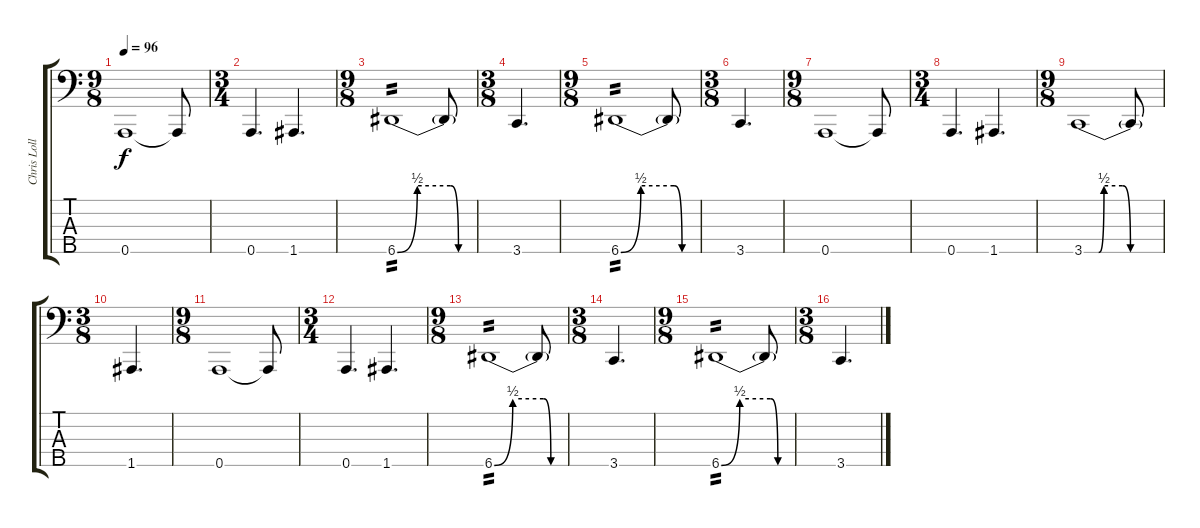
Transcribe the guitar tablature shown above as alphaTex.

\track ("Chris Lollis" "Chris Loll") {instrument electricbassfinger}
\staff {score tabs}
\tuning (G2 D2 A1 E1 A0) {hide}
\ts (9 8)
\tempo 96
\clef f4
\ks c
0.5.1{dy f} 0.5{t}.8 |
\ts (3 4)
0.5.4{d} 1.5.4{d} |
\ts (9 8)
6.5{be (custom 0 0 15 2 40 2 46 0 60 0)}.1{tp 2} 6.5{t}.8 |
\ts (3 8)
3.5.4{d} |
\ts (9 8)
6.5{be (custom 0 0 15 2 40 2 46 0 60 0)}.1{tp 2} 6.5{t}.8 |
\ts (3 8)
3.5.4{d} |
\ts (9 8)
0.5.1 0.5{t}.8 |
\ts (3 4)
0.5.4{d} 1.5.4{d} |
\ts (9 8)
3.5{be (custom 0 0 11 0 15 2 29 2 35 0 60 0)}.1 3.5{t}.8 |
\ts (3 8)
1.5.4{d} |
\ts (9 8)
0.5.1 0.5{t}.8 |
\ts (3 4)
0.5.4{d} 1.5.4{d} |
\ts (9 8)
6.5{be (custom 0 0 15 2 40 2 46 0 60 0)}.1{tp 2} 6.5{t}.8 |
\ts (3 8)
3.5.4{d} |
\ts (9 8)
6.5{be (custom 0 0 15 2 40 2 46 0 60 0)}.1{tp 2} 6.5{t}.8 |
\ts (3 8)
3.5.4{d}
